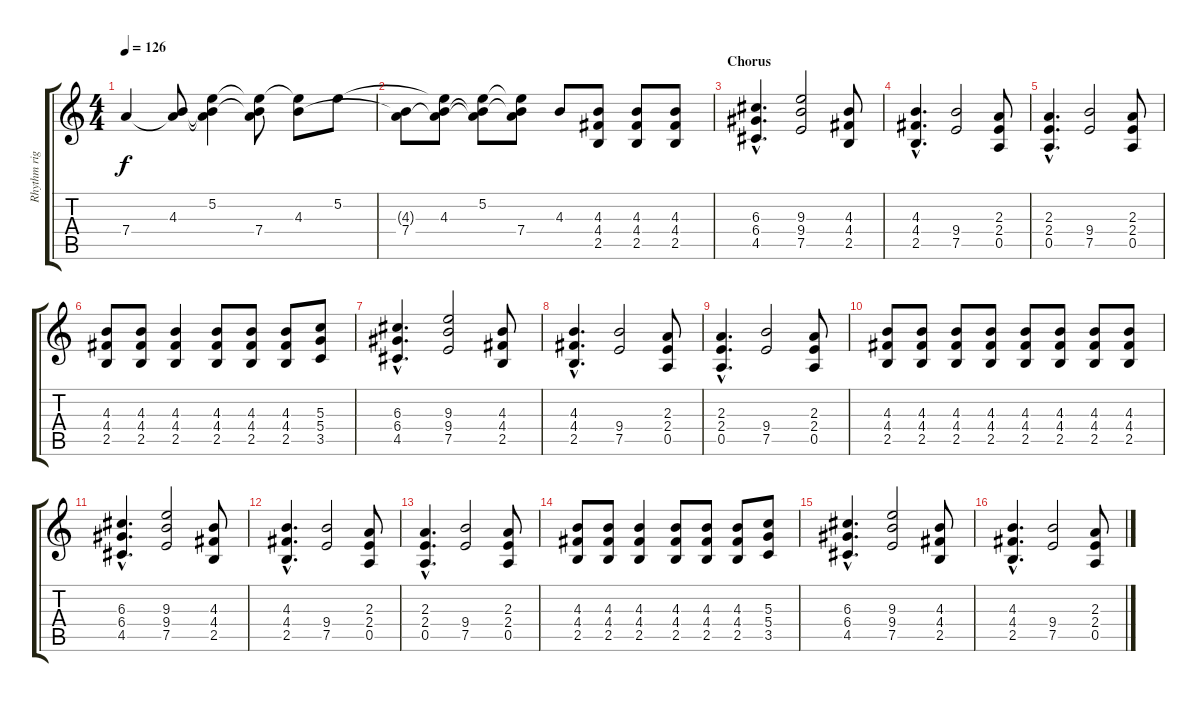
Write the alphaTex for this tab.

\track ("Rhythm right" "Rhythm rig") {instrument overdrivenguitar}
\staff {score tabs}
\tuning (E4 B3 G3 D3 A2 E2) {hide}
\ts (4 4)
\tempo 126
\clef g2
\ks c
7.4.4{dy f} (4.3 7.4{t}).8 (5.2 4.3{t} 7.4{t}).4 (5.2{t} 4.3{t} 7.4).8 (5.2{t} 4.3).8 5.2.8 |
(4.3{t} 7.4).8 (5.2{t} 4.3 7.4{t}).8 (5.2 4.3{t} 7.4{t}).8 (5.2{t} 4.3{t} 7.4).8 4.3.8 (4.3 4.4 2.5).8 (4.3 4.4 2.5).8 (4.3 4.4 2.5).8 |
\section ("" "Chorus")
(6.3{hac} 6.4{hac} 4.5{hac}).4{d} (9.3 9.4 7.5).2 (4.3 4.4 2.5).8 |
(4.3{hac} 4.4{hac} 2.5{hac}).4{d} (9.4 7.5).2 (2.3 2.4 0.5).8 |
(2.3{hac} 2.4{hac} 0.5{hac}).4{d} (9.4 7.5).2 (2.3 2.4 0.5).8 |
(4.3 4.4 2.5).8 (4.3 4.4 2.5).8 (4.3 4.4 2.5).4 (4.3 4.4 2.5).8 (4.3 4.4 2.5).8 (4.3 4.4 2.5).8 (5.3 5.4 3.5).8 |
(6.3{hac} 6.4{hac} 4.5{hac}).4{d} (9.3 9.4 7.5).2 (4.3 4.4 2.5).8 |
(4.3{hac} 4.4{hac} 2.5{hac}).4{d} (9.4 7.5).2 (2.3 2.4 0.5).8 |
(2.3{hac} 2.4{hac} 0.5{hac}).4{d} (9.4 7.5).2 (2.3 2.4 0.5).8 |
(4.3 4.4 2.5).8 (4.3 4.4 2.5).8 (4.3 4.4 2.5).8 (4.3 4.4 2.5).8 (4.3 4.4 2.5).8 (4.3 4.4 2.5).8 (4.3 4.4 2.5).8 (4.3 4.4 2.5).8 |
(6.3{hac} 6.4{hac} 4.5{hac}).4{d} (9.3 9.4 7.5).2 (4.3 4.4 2.5).8 |
(4.3{hac} 4.4{hac} 2.5{hac}).4{d} (9.4 7.5).2 (2.3 2.4 0.5).8 |
(2.3{hac} 2.4{hac} 0.5{hac}).4{d} (9.4 7.5).2 (2.3 2.4 0.5).8 |
(4.3 4.4 2.5).8 (4.3 4.4 2.5).8 (4.3 4.4 2.5).4 (4.3 4.4 2.5).8 (4.3 4.4 2.5).8 (4.3 4.4 2.5).8 (5.3 5.4 3.5).8 |
(6.3{hac} 6.4{hac} 4.5{hac}).4{d} (9.3 9.4 7.5).2 (4.3 4.4 2.5).8 |
(4.3{hac} 4.4{hac} 2.5{hac}).4{d} (9.4 7.5).2 (2.3 2.4 0.5).8
